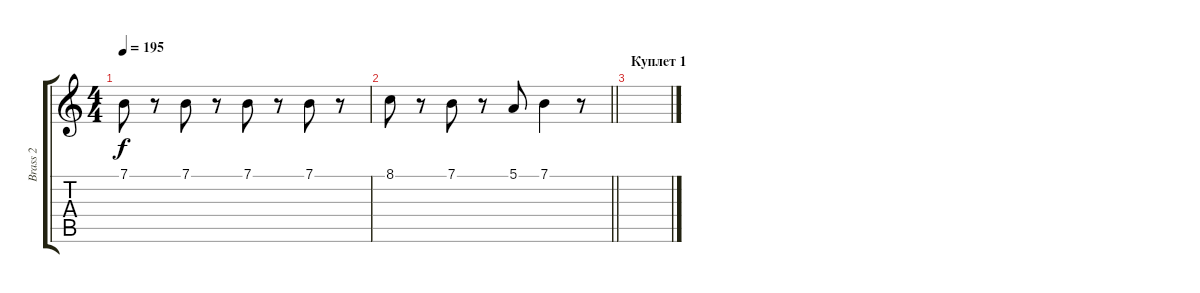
\track ("Brass 2" "Brass 2") {instrument brasssection}
\staff {score tabs}
\tuning (E4 B3 G3 D3 A2 E2) {hide}
\ts (4 4)
\tempo 195
\clef g2
\ks c
7.1.8{dy f} r.8 7.1.8 r.8 7.1.8 r.8 7.1.8 r.8 |
\barLineRight lightlight
8.1.8 r.8 7.1.8 r.8 5.1.8 7.1.4 r.8 |
\section ("" "Куплет 1")
